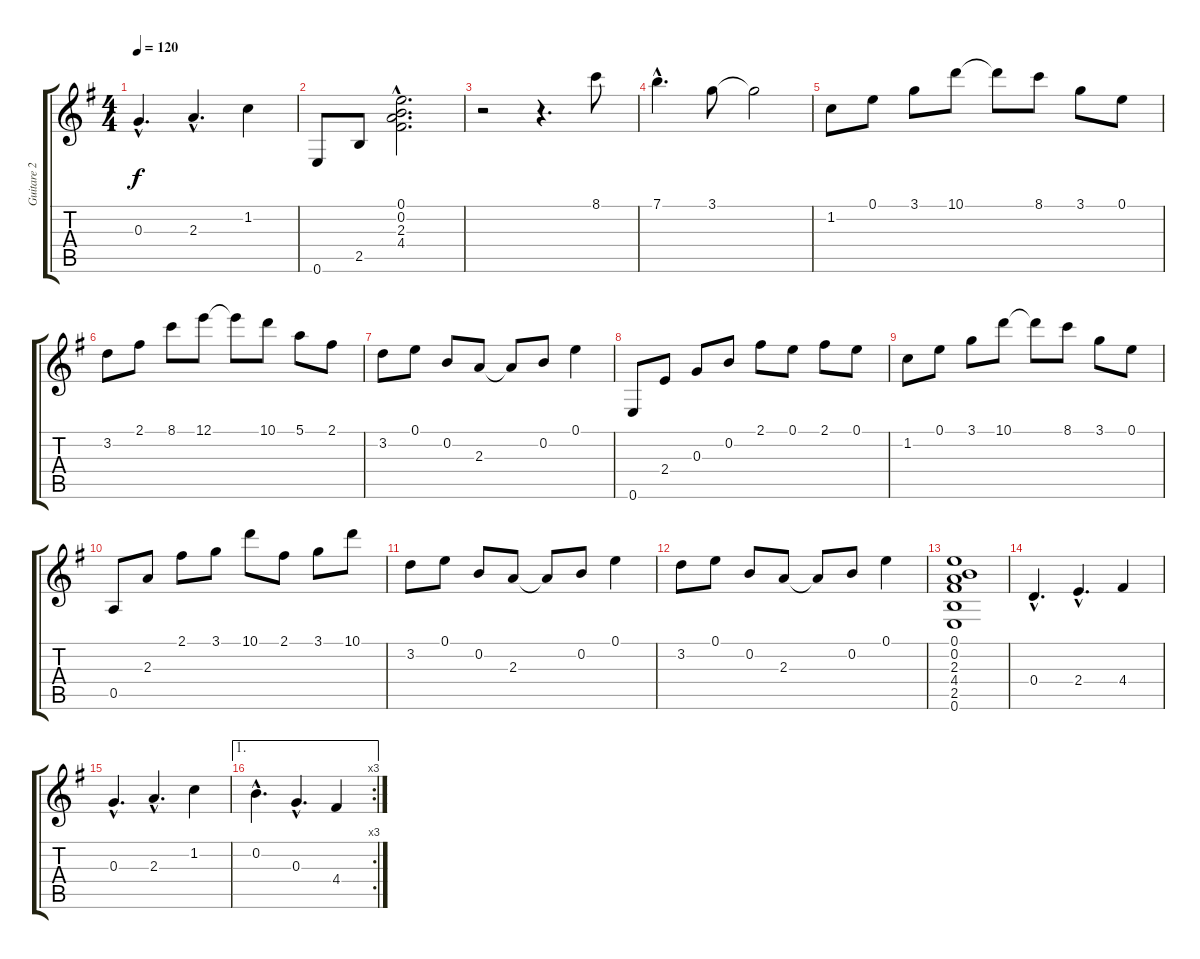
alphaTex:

\track ("Guitare 2" "Guitare 2") {instrument acousticguitarsteel}
\staff {score tabs}
\tuning (E4 B3 G3 D3 A2 E2) {hide}
\ts (4 4)
\tempo 120
\clef g2
\ks g
0.3{hac}.4{d dy f} 2.3{hac}.4{d} 1.2.4 |
0.6.8 2.5.8 (0.1{hac} 0.2{hac} 2.3{hac} 4.4{hac}).2{d} |
r.2 r.4{d} 8.1.8 |
7.1{hac}.4{d} 3.1.8 3.1{t}.2 |
1.2.8 0.1.8 3.1.8 10.1.8 10.1{t}.8 8.1.8 3.1.8 0.1.8 |
3.2.8 2.1.8 8.1.8 12.1.8 12.1{t}.8 10.1.8 5.1.8 2.1.8 |
3.2.8 0.1.8 0.2.8 2.3.8 2.3{t}.8 0.2.8 0.1.4 |
0.6.8 2.4.8 0.3.8 0.2.8 2.1.8 0.1.8 2.1.8 0.1.8 |
1.2.8 0.1.8 3.1.8 10.1.8 10.1{t}.8 8.1.8 3.1.8 0.1.8 |
0.5.8 2.3.8 2.1.8 3.1.8 10.1.8 2.1.8 3.1.8 10.1.8 |
3.2.8 0.1.8 0.2.8 2.3.8 2.3{t}.8 0.2.8 0.1.4 |
3.2.8 0.1.8 0.2.8 2.3.8 2.3{t}.8 0.2.8 0.1.4 |
(0.1 0.2 2.3 4.4 2.5 0.6).1 |
0.4{hac}.4{d} 2.4{hac}.4{d} 4.4.4 |
0.3{hac}.4{d} 2.3{hac}.4{d} 1.2.4 |
\ae 1
\rc 3
0.2{hac}.4{d} 0.3{hac}.4{d} 4.4.4
